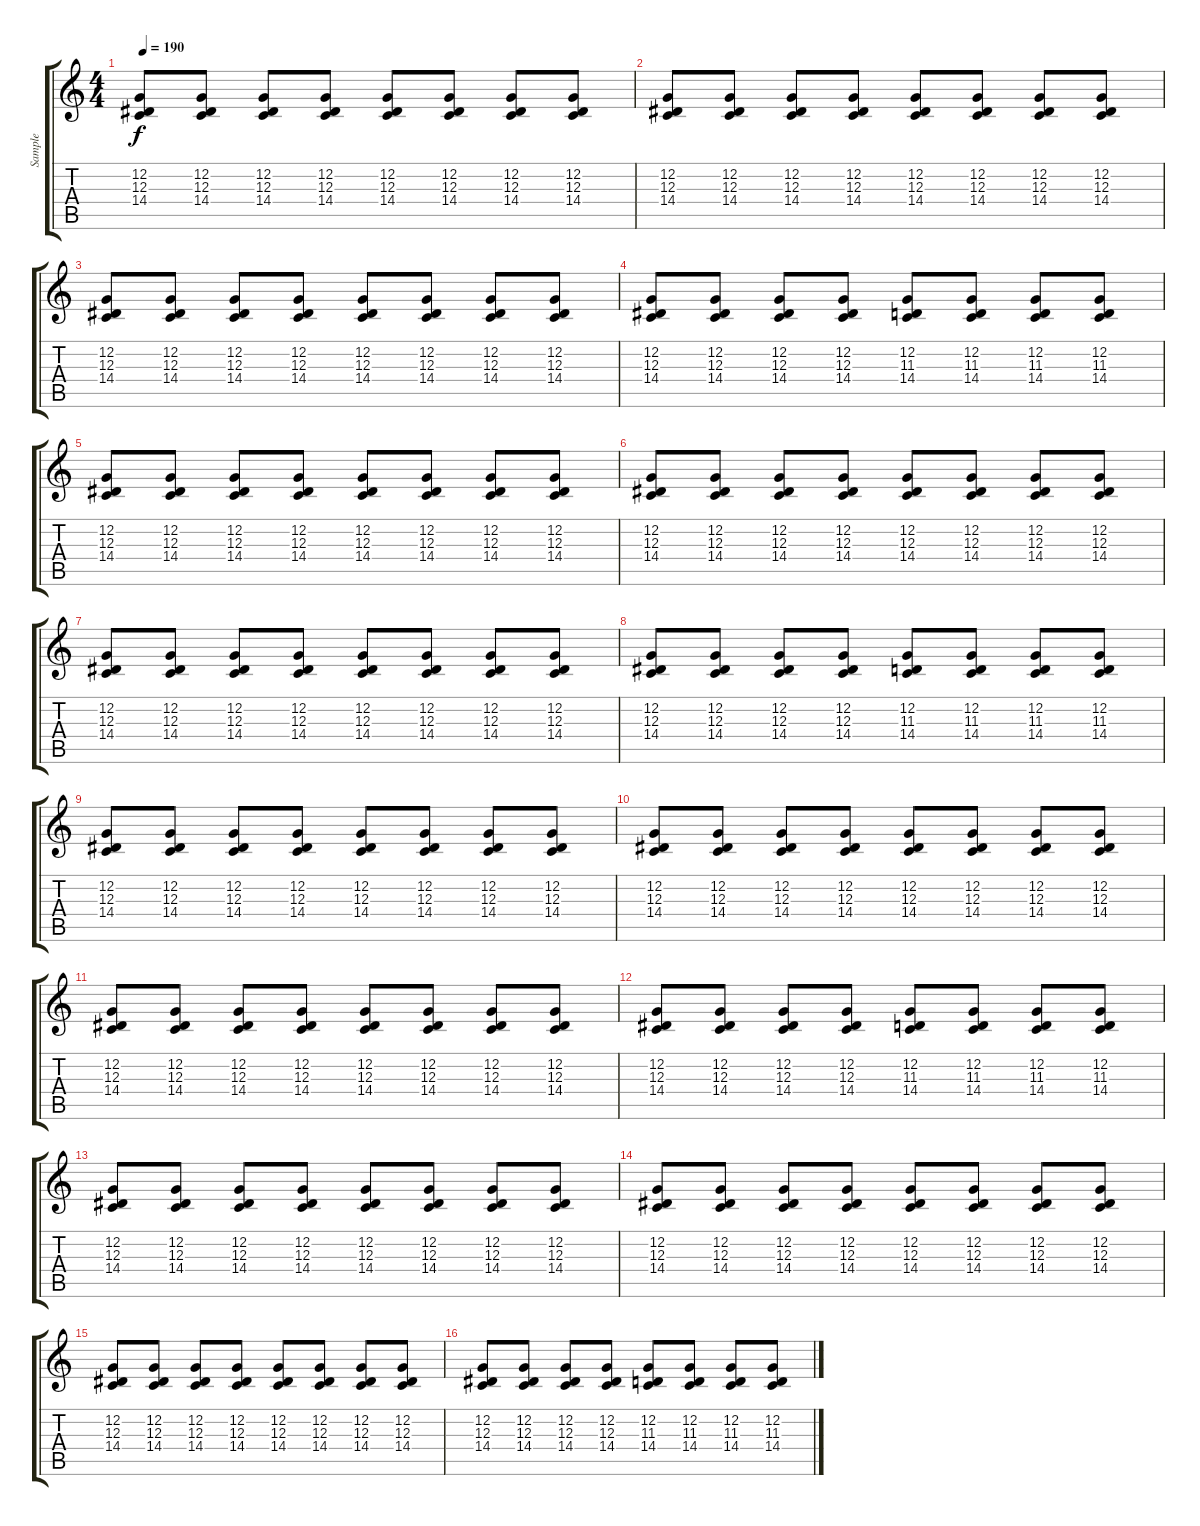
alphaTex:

\track ("Sample" "Sample") {instrument lead2sawtooth}
\staff {score tabs}
\tuning (C4 G3 Eb3 Bb2 F2 C2) {hide}
\ts (4 4)
\tempo 190
\clef g2
\ks c
(12.2 12.3 14.4).8{dy f instrument lead2sawtooth} (12.2 12.3 14.4).8 (12.2 12.3 14.4).8 (12.2 12.3 14.4).8 (12.2 12.3 14.4).8 (12.2 12.3 14.4).8 (12.2 12.3 14.4).8 (12.2 12.3 14.4).8 |
(12.2 12.3 14.4).8 (12.2 12.3 14.4).8 (12.2 12.3 14.4).8 (12.2 12.3 14.4).8 (12.2 12.3 14.4).8 (12.2 12.3 14.4).8 (12.2 12.3 14.4).8 (12.2 12.3 14.4).8 |
(12.2 12.3 14.4).8 (12.2 12.3 14.4).8 (12.2 12.3 14.4).8 (12.2 12.3 14.4).8 (12.2 12.3 14.4).8 (12.2 12.3 14.4).8 (12.2 12.3 14.4).8 (12.2 12.3 14.4).8 |
(12.2 12.3 14.4).8 (12.2 12.3 14.4).8 (12.2 12.3 14.4).8 (12.2 12.3 14.4).8 (12.2 11.3 14.4).8 (12.2 11.3 14.4).8 (12.2 11.3 14.4).8 (12.2 11.3 14.4).8 |
(12.2 12.3 14.4).8 (12.2 12.3 14.4).8 (12.2 12.3 14.4).8 (12.2 12.3 14.4).8 (12.2 12.3 14.4).8 (12.2 12.3 14.4).8 (12.2 12.3 14.4).8 (12.2 12.3 14.4).8 |
(12.2 12.3 14.4).8 (12.2 12.3 14.4).8 (12.2 12.3 14.4).8 (12.2 12.3 14.4).8 (12.2 12.3 14.4).8 (12.2 12.3 14.4).8 (12.2 12.3 14.4).8 (12.2 12.3 14.4).8 |
(12.2 12.3 14.4).8 (12.2 12.3 14.4).8 (12.2 12.3 14.4).8 (12.2 12.3 14.4).8 (12.2 12.3 14.4).8 (12.2 12.3 14.4).8 (12.2 12.3 14.4).8 (12.2 12.3 14.4).8 |
(12.2 12.3 14.4).8 (12.2 12.3 14.4).8 (12.2 12.3 14.4).8 (12.2 12.3 14.4).8 (12.2 11.3 14.4).8 (12.2 11.3 14.4).8 (12.2 11.3 14.4).8 (12.2 11.3 14.4).8 |
(12.2 12.3 14.4).8{volume 9} (12.2 12.3 14.4).8 (12.2 12.3 14.4).8 (12.2 12.3 14.4).8 (12.2 12.3 14.4).8 (12.2 12.3 14.4).8 (12.2 12.3 14.4).8 (12.2 12.3 14.4).8 |
(12.2 12.3 14.4).8 (12.2 12.3 14.4).8 (12.2 12.3 14.4).8 (12.2 12.3 14.4).8 (12.2 12.3 14.4).8 (12.2 12.3 14.4).8 (12.2 12.3 14.4).8 (12.2 12.3 14.4).8 |
(12.2 12.3 14.4).8 (12.2 12.3 14.4).8 (12.2 12.3 14.4).8 (12.2 12.3 14.4).8 (12.2 12.3 14.4).8 (12.2 12.3 14.4).8 (12.2 12.3 14.4).8 (12.2 12.3 14.4).8 |
(12.2 12.3 14.4).8 (12.2 12.3 14.4).8 (12.2 12.3 14.4).8 (12.2 12.3 14.4).8 (12.2 11.3 14.4).8 (12.2 11.3 14.4).8 (12.2 11.3 14.4).8 (12.2 11.3 14.4).8 |
(12.2 12.3 14.4).8 (12.2 12.3 14.4).8 (12.2 12.3 14.4).8 (12.2 12.3 14.4).8 (12.2 12.3 14.4).8 (12.2 12.3 14.4).8 (12.2 12.3 14.4).8 (12.2 12.3 14.4).8 |
(12.2 12.3 14.4).8 (12.2 12.3 14.4).8 (12.2 12.3 14.4).8 (12.2 12.3 14.4).8 (12.2 12.3 14.4).8 (12.2 12.3 14.4).8 (12.2 12.3 14.4).8 (12.2 12.3 14.4).8 |
(12.2 12.3 14.4).8 (12.2 12.3 14.4).8 (12.2 12.3 14.4).8 (12.2 12.3 14.4).8 (12.2 12.3 14.4).8 (12.2 12.3 14.4).8 (12.2 12.3 14.4).8 (12.2 12.3 14.4).8 |
(12.2 12.3 14.4).8 (12.2 12.3 14.4).8 (12.2 12.3 14.4).8 (12.2 12.3 14.4).8 (12.2 11.3 14.4).8 (12.2 11.3 14.4).8 (12.2 11.3 14.4).8 (12.2 11.3 14.4).8
